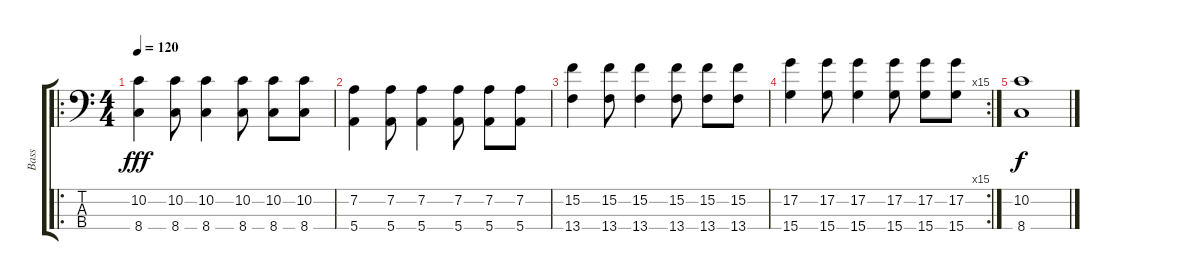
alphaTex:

\track ("Bass" "Bass") {instrument electricbassfinger}
\staff {score tabs}
\tuning (G2 D2 A1 E1) {hide}
\ro
\ts (4 4)
\tempo 120
\clef f4
\ks c
(10.2 8.4).4{dy fff instrument electricbassfinger} (10.2 8.4).8 (10.2 8.4).4 (10.2 8.4).8 (10.2 8.4).8 (10.2 8.4).8 |
(7.2 5.4).4 (7.2 5.4).8 (7.2 5.4).4 (7.2 5.4).8 (7.2 5.4).8 (7.2 5.4).8 |
(15.2 13.4).4 (15.2 13.4).8 (15.2 13.4).4 (15.2 13.4).8 (15.2 13.4).8 (15.2 13.4).8 |
\rc 15
(17.2 15.4).4 (17.2 15.4).8 (17.2 15.4).4 (17.2 15.4).8 (17.2 15.4).8 (17.2 15.4).8 |
(10.2 8.4).1{dy f}
